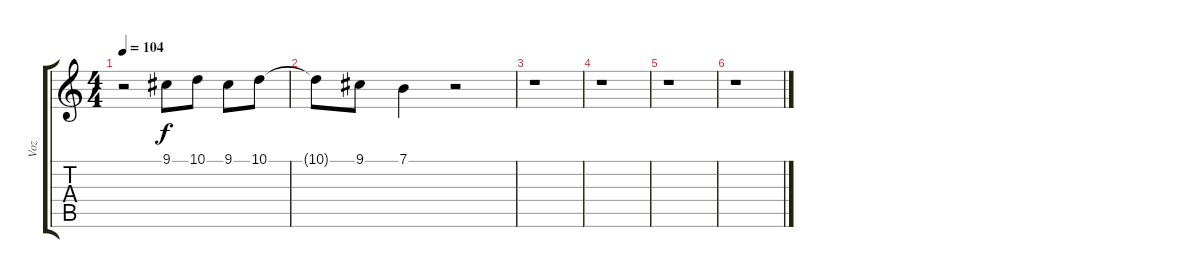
\track ("Voz" "Voz") {instrument synthbrass1}
\staff {score tabs}
\tuning (E4 B3 G3 D3 A2 E2) {hide}
\ts (4 4)
\tempo 104
\clef g2
\ks c
r.2{dy f} 9.1.8 10.1.8 9.1.8 10.1.8 |
10.1{t}.8 9.1.8 7.1.4 r.2 |
r.1 |
r.1 |
r.1 |
r.1
